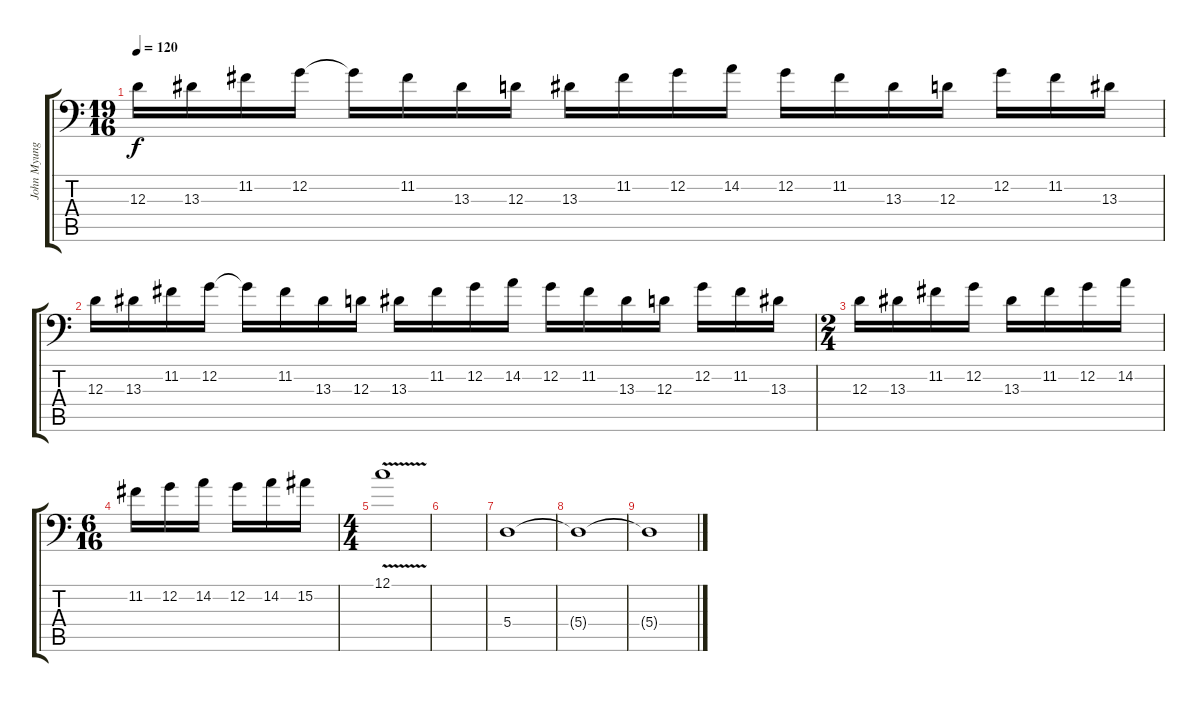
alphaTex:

\track ("John Myung" "John Myung") {instrument electricbassfinger}
\staff {score tabs}
\tuning (C3 G2 D2 A1 E1 B0) {hide}
\ts (19 16)
\tempo 120
\clef f4
\ks c
12.3.16{dy f} 13.3.16 11.2.16 12.2.16 12.2{t}.16 11.2.16 13.3.16 12.3.16 13.3.16 11.2.16 12.2.16 14.2.16 12.2.16 11.2.16 13.3.16 12.3.16 12.2.16 11.2.16 13.3.16 |
12.3.16 13.3.16 11.2.16 12.2.16 12.2{t}.16 11.2.16 13.3.16 12.3.16 13.3.16 11.2.16 12.2.16 14.2.16 12.2.16 11.2.16 13.3.16 12.3.16 12.2.16 11.2.16 13.3.16 |
\ts (2 4)
12.3.16 13.3.16 11.2.16 12.2.16 13.3.16 11.2.16 12.2.16 14.2.16 |
\ts (6 16)
11.2.16 12.2.16 14.2.16 12.2.16 14.2.16 15.2.16 |
\ts (4 4)
12.1{v}.1 |
|
5.4.1 |
5.4{t}.1 |
5.4{t}.1
